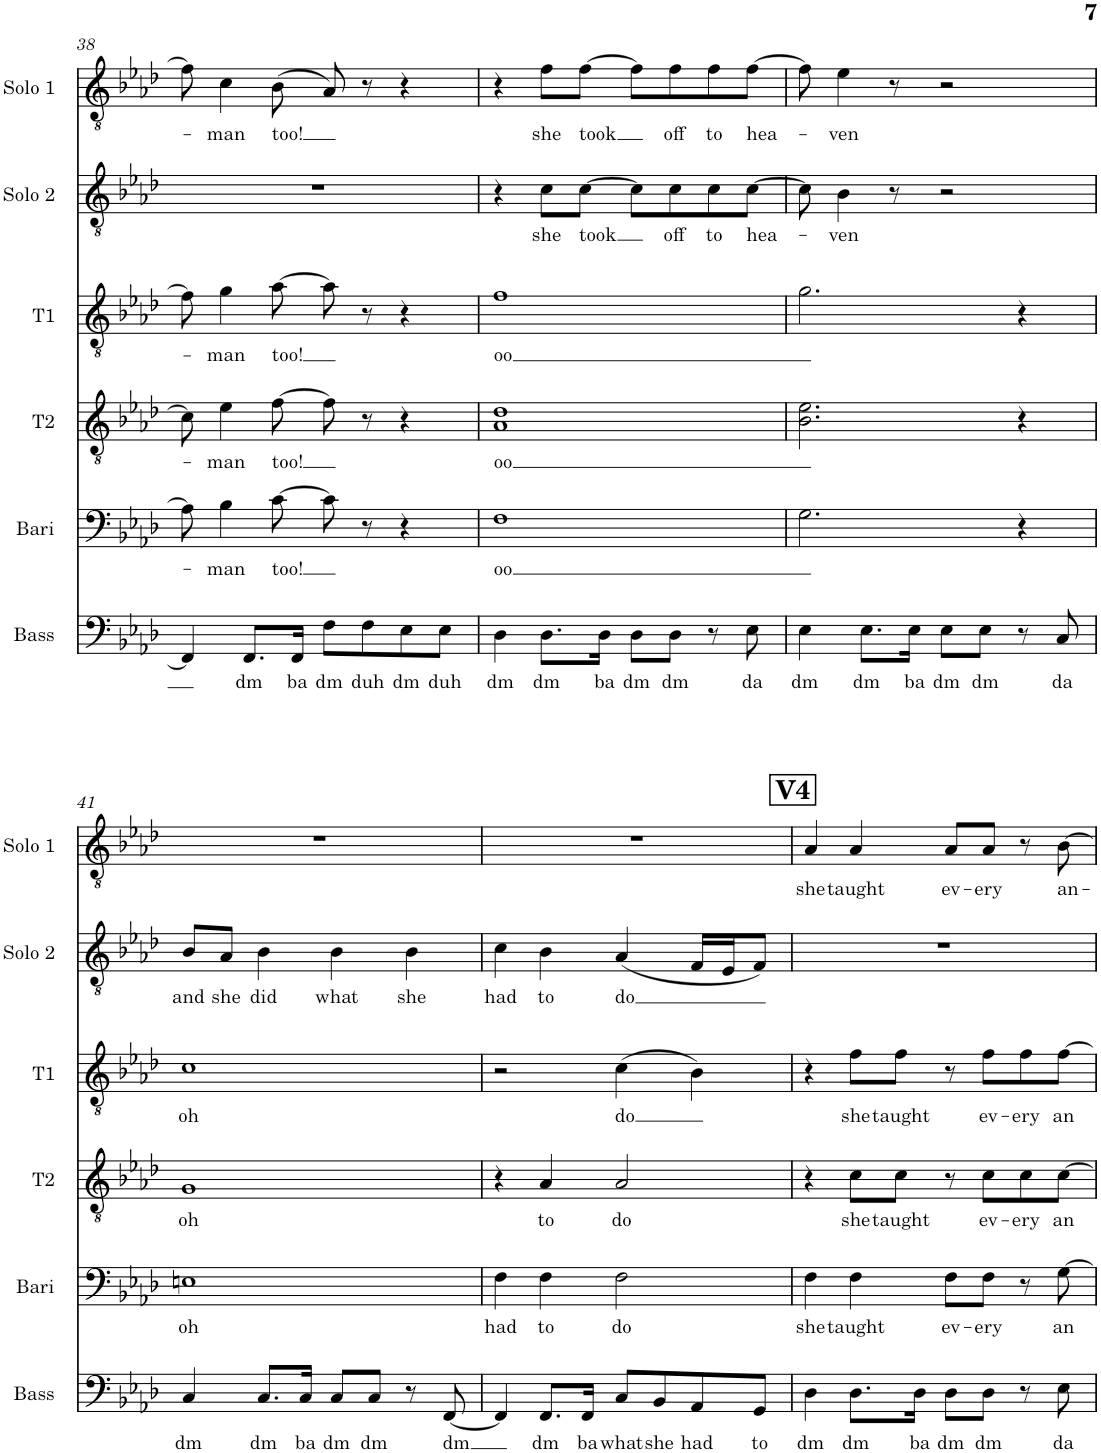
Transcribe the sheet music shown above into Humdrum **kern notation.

**kern	**text	**kern	**text	**kern	**text	**kern	**text	**kern	**text	**kern	**text
*part6	*part6	*part5	*part5	*part4	*part4	*part3	*part3	*part2	*part2	*part1	*part1
*staff6	*staff6	*staff5	*staff5	*staff4	*staff4	*staff3	*staff3	*staff2	*staff2	*staff1	*staff1
*I"Bass	*	*I"Baritone	*	*I"Tenor 2	*	*I"Tenor 1	*	*I"Solo 2	*	*I"Solo 1	*
*I'Bass	*	*I'Bari	*	*I'T2	*	*I'T1	*	*I'Solo 2	*	*I'Solo 1	*
!!LO:PB:g=z
*clefF4	*	*clefF4	*	*clefGv2	*	*clefGv2	*	*clefGv2	*	*clefGv2	*
*k[b-e-a-d-]	*	*k[b-e-a-d-]	*	*k[b-e-a-d-]	*	*k[b-e-a-d-]	*	*k[b-e-a-d-]	*	*k[b-e-a-d-]	*
*M4/4	*	*M4/4	*	*M4/4	*	*M4/4	*	*M4/4	*	*M4/4	*
=38	=38	=38	=38	=38	=38	=38	=38	=38	=38	=38	=38
4FF/]	.	8A-\]	.	8c\]	.	8f\]	.	1r	.	8f\]	.
!	!	!	!LO:LY:b	!	!LO:LY:b	!	!LO:LY:b	!	!	!	!LO:LY:b
.	.	4B-\	-man	4e-\	-man	4g\	-man	.	.	4c\	-man
!	!LO:LY:b	!	!	!	!	!	!	!	!	!	!
8.FF/L	dm	.	.	.	.	.	.	.	.	.	.
!	!	!	!LO:LY:b	!	!LO:LY:b	!	!LO:LY:b	!	!	!	!LO:LY:b
.	.	[8c\	-too!	[8f\	too!	[8a-\	too!	.	.	(8B-\	too!
!	!LO:LY:b	!	!	!	!	!	!	!	!	!	!
16FF/Jk	ba	.	.	.	.	.	.	.	.	.	.
!	!LO:LY:b	!	!	!	!	!	!	!	!	!	!
8F\L	dm	8c\]	.	8f\]	.	8a-\]	.	.	.	8A-/)	.
!	!LO:LY:b	!	!	!	!	!	!	!	!	!	!
8F\	duh	8r	.	8r	.	8r	.	.	.	8r	.
!	!LO:LY:b	!	!	!	!	!	!	!	!	!	!
8E-\	dm	4r	.	4r	.	4r	.	.	.	4r	.
!	!LO:LY:b	!	!	!	!	!	!	!	!	!	!
8E-\J	duh	.	.	.	.	.	.	.	.	.	.
=39	=39	=39	=39	=39	=39	=39	=39	=39	=39	=39	=39
!	!LO:LY:b	!	!LO:LY:b	!	!LO:LY:b	!	!LO:LY:b	!	!	!	!
4D-\	dm	1F	oo	1A- 1d-	oo	1f	oo	4r	.	4r	.
!	!LO:LY:b	!	!	!	!	!	!	!	!LO:LY:b	!	!LO:LY:b
8.D-\L	dm	.	.	.	.	.	.	8c\L	she	8f\L	she
!	!	!	!	!	!	!	!	!	!LO:LY:b	!	!LO:LY:b
.	.	.	.	.	.	.	.	[8c\J	took	[8f\J	took
!	!LO:LY:b	!	!	!	!	!	!	!	!	!	!
16D-\Jk	ba	.	.	.	.	.	.	.	.	.	.
!	!LO:LY:b	!	!	!	!	!	!	!	!	!	!
8D-\L	dm	.	.	.	.	.	.	8c\L]	.	8f\L]	.
!	!LO:LY:b	!	!	!	!	!	!	!	!LO:LY:b	!	!LO:LY:b
8D-\J	dm	.	.	.	.	.	.	8c\	off	8f\	off
!	!	!	!	!	!	!	!	!	!LO:LY:b	!	!LO:LY:b
8r	.	.	.	.	.	.	.	8c\	to	8f\	to
!	!LO:LY:b	!	!	!	!	!	!	!	!LO:LY:b	!	!LO:LY:b
8E-\	da	.	.	.	.	.	.	[8c\J	hea-	[8f\J	hea-
=40	=40	=40	=40	=40	=40	=40	=40	=40	=40	=40	=40
!	!LO:LY:b	!	!	!	!	!	!	!	!	!	!
4E-\	dm	2.G\	.	2.B-\ 2.e-\	.	2.g\	.	8c\]	.	8f\]	.
!	!	!	!	!	!	!	!	!	!LO:LY:b	!	!LO:LY:b
.	.	.	.	.	.	.	.	4B-\	-ven	4e-\	-ven
!	!LO:LY:b	!	!	!	!	!	!	!	!	!	!
8.E-\L	dm	.	.	.	.	.	.	.	.	.	.
.	.	.	.	.	.	.	.	8r	.	8r	.
!	!LO:LY:b	!	!	!	!	!	!	!	!	!	!
16E-\Jk	ba	.	.	.	.	.	.	.	.	.	.
!	!LO:LY:b	!	!	!	!	!	!	!	!	!	!
8E-\L	dm	.	.	.	.	.	.	2r	.	2r	.
!	!LO:LY:b	!	!	!	!	!	!	!	!	!	!
8E-\J	dm	.	.	.	.	.	.	.	.	.	.
8r	.	4r	.	4r	.	4r	.	.	.	.	.
!	!LO:LY:b	!	!	!	!	!	!	!	!	!	!
8C/	da	.	.	.	.	.	.	.	.	.	.
!!LO:LB:g=z
=41	=41	=41	=41	=41	=41	=41	=41	=41	=41	=41	=41
!	!LO:LY:b	!	!LO:LY:b	!	!LO:LY:b	!	!LO:LY:b	!	!LO:LY:b	!	!
4C/	dm	1En	oh	1G	oh	1c	oh	8B-/L	and	1r	.
!	!	!	!	!	!	!	!	!	!LO:LY:b	!	!
.	.	.	.	.	.	.	.	8A-/J	she	.	.
!	!LO:LY:b	!	!	!	!	!	!	!	!LO:LY:b	!	!
8.C/L	dm	.	.	.	.	.	.	4B-\	did	.	.
!	!LO:LY:b	!	!	!	!	!	!	!	!	!	!
16C/Jk	ba	.	.	.	.	.	.	.	.	.	.
!	!LO:LY:b	!	!	!	!	!	!	!	!LO:LY:b	!	!
8C/L	dm	.	.	.	.	.	.	4B-\	what	.	.
!	!LO:LY:b	!	!	!	!	!	!	!	!	!	!
8C/J	dm	.	.	.	.	.	.	.	.	.	.
!	!	!	!	!	!	!	!	!	!LO:LY:b	!	!
8r	.	.	.	.	.	.	.	4B-\	she	.	.
!	!LO:LY:b	!	!	!	!	!	!	!	!	!	!
[8FF/	dm	.	.	.	.	.	.	.	.	.	.
=42	=42	=42	=42	=42	=42	=42	=42	=42	=42	=42	=42
!	!	!	!LO:LY:b	!	!	!	!	!	!LO:LY:b	!	!
4FF/]	.	4F\	had	4r	.	2r	.	4c\	had	1r	.
!	!LO:LY:b	!	!LO:LY:b	!	!LO:LY:b	!	!	!	!LO:LY:b	!	!
8.FF/L	dm	4F\	to	4A-/	to	.	.	4B-\	to	.	.
!	!LO:LY:b	!	!	!	!	!	!	!	!	!	!
16FF/Jk	ba	.	.	.	.	.	.	.	.	.	.
!	!LO:LY:b	!	!LO:LY:b	!	!LO:LY:b	!	!LO:LY:b	!	!LO:LY:b	!	!
8C/L	what	2F\	do	2A-/	do	(4c\	do	(4A-/	do	.	.
!	!LO:LY:b	!	!	!	!	!	!	!	!	!	!
8BB-/	she	.	.	.	.	.	.	.	.	.	.
!	!LO:LY:b	!	!	!	!	!	!	!	!	!	!
8AA-/	had	.	.	.	.	4B-\)	.	16F/LL	.	.	.
.	.	.	.	.	.	.	.	16E-/J	.	.	.
!	!LO:LY:b	!	!	!	!	!	!	!	!	!	!
8GG/J	to	.	.	.	.	.	.	8F/J)	.	.	.
!!LO:REH:place=s1:a:B:cj:fs=14:t=V4
=43	=43	=43	=43	=43	=43	=43	=43	=43	=43	=43	=43
!	!LO:LY:b	!	!LO:LY:b	!	!	!	!	!	!	!	!LO:LY:b
4D-\	dm	4F\	she	4r	.	4r	.	1r	.	4A-/	she
!	!LO:LY:b	!	!LO:LY:b	!	!LO:LY:b	!	!LO:LY:b	!	!	!	!LO:LY:b
8.D-\L	dm	4F\	taught	8c\L	she	8f\L	she	.	.	4A-/	taught
!	!	!	!	!	!LO:LY:b	!	!LO:LY:b	!	!	!	!
.	.	.	.	8c\J	taught	8f\J	taught	.	.	.	.
!	!LO:LY:b	!	!	!	!	!	!	!	!	!	!
16D-\Jk	ba	.	.	.	.	.	.	.	.	.	.
!	!LO:LY:b	!	!LO:LY:b	!	!	!	!	!	!	!	!LO:LY:b
8D-\L	dm	8F\L	ev-	8r	.	8r	.	.	.	8A-/L	ev-
!	!LO:LY:b	!	!LO:LY:b	!	!LO:LY:b	!	!LO:LY:b	!	!	!	!LO:LY:b
8D-\J	dm	8F\J	-ery	8c\L	ev-	8f\L	ev-	.	.	8A-/J	-ery
!	!	!	!	!	!LO:LY:b	!	!LO:LY:b	!	!	!	!
8r	.	8r	.	8c\	-ery	8f\	-ery	.	.	8r	.
!	!LO:LY:b	!	!LO:LY:b	!	!LO:LY:b	!	!LO:LY:b	!	!	!	!LO:LY:b
8E-\	da	[8G\	an	[8c\J	an	[8f\J	an	.	.	[8B-\	an-
=	=	=	=	=	=	=	=	=	=	=	=
*-	*-	*-	*-	*-	*-	*-	*-	*-	*-	*-	*-
